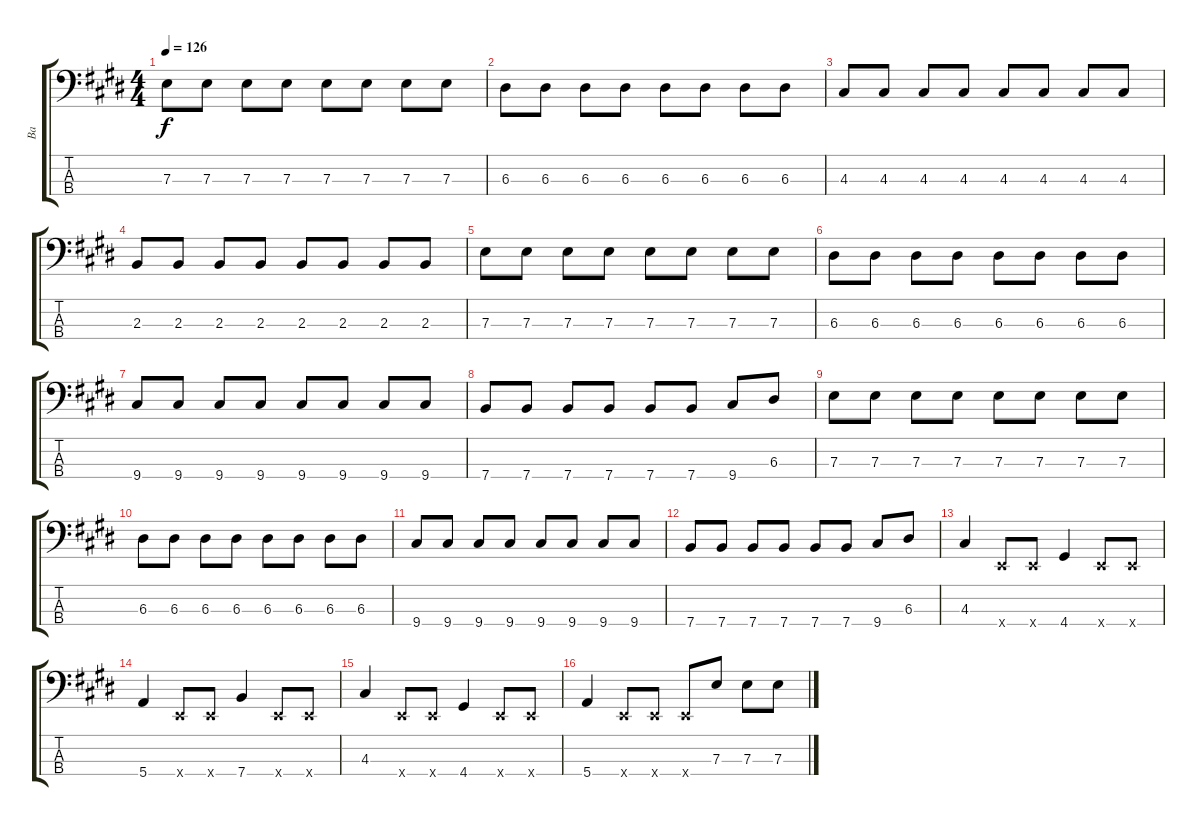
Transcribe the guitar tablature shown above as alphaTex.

\track ("Ba" "Ba") {instrument electricbassfinger}
\staff {score tabs}
\tuning (G2 D2 A1 E1) {hide}
\ts (4 4)
\tempo 126
\clef f4
\ks e
7.3.8{dy f} 7.3.8 7.3.8 7.3.8 7.3.8 7.3.8 7.3.8 7.3.8 |
6.3.8 6.3.8 6.3.8 6.3.8 6.3.8 6.3.8 6.3.8 6.3.8 |
4.3.8 4.3.8 4.3.8 4.3.8 4.3.8 4.3.8 4.3.8 4.3.8 |
2.3.8 2.3.8 2.3.8 2.3.8 2.3.8 2.3.8 2.3.8 2.3.8 |
7.3.8 7.3.8 7.3.8 7.3.8 7.3.8 7.3.8 7.3.8 7.3.8 |
6.3.8 6.3.8 6.3.8 6.3.8 6.3.8 6.3.8 6.3.8 6.3.8 |
9.4.8 9.4.8 9.4.8 9.4.8 9.4.8 9.4.8 9.4.8 9.4.8 |
7.4.8 7.4.8 7.4.8 7.4.8 7.4.8 7.4.8 9.4.8 6.3.8 |
7.3.8 7.3.8 7.3.8 7.3.8 7.3.8 7.3.8 7.3.8 7.3.8 |
6.3.8 6.3.8 6.3.8 6.3.8 6.3.8 6.3.8 6.3.8 6.3.8 |
9.4.8 9.4.8 9.4.8 9.4.8 9.4.8 9.4.8 9.4.8 9.4.8 |
7.4.8 7.4.8 7.4.8 7.4.8 7.4.8 7.4.8 9.4.8 6.3.8 |
4.3.4 0.4{x}.8 0.4{x}.8 4.4.4 0.4{x}.8 0.4{x}.8 |
5.4.4 0.4{x}.8 0.4{x}.8 7.4.4 0.4{x}.8 0.4{x}.8 |
4.3.4 0.4{x}.8 0.4{x}.8 4.4.4 0.4{x}.8 0.4{x}.8 |
5.4.4 0.4{x}.8 0.4{x}.8 0.4{x}.8 7.3.8 7.3.8 7.3.8
